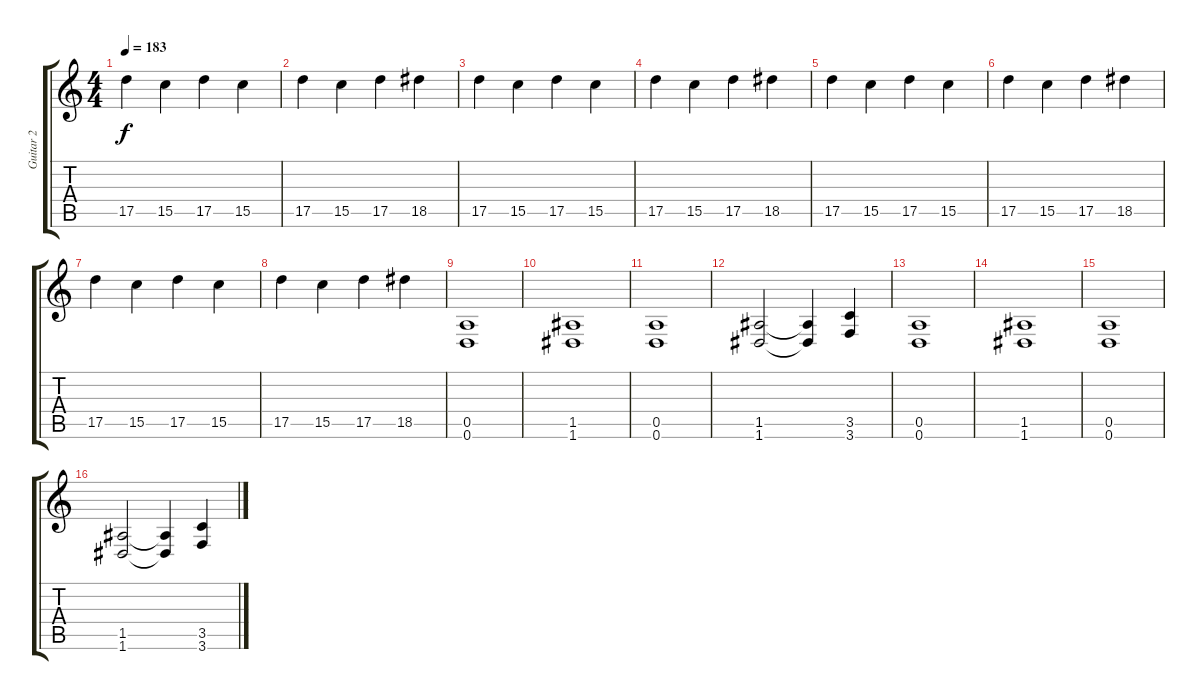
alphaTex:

\track ("Guitar 2" "Guitar 2") {instrument overdrivenguitar}
\staff {score tabs}
\tuning (E4 B3 G3 D3 A2 D2) {hide}
\ts (4 4)
\tempo 183
\clef g2
\ks c
17.5.4{dy f instrument distortionguitar} 15.5.4 17.5.4 15.5.4 |
17.5.4 15.5.4 17.5.4 18.5.4 |
17.5.4{instrument distortionguitar} 15.5.4 17.5.4 15.5.4 |
17.5.4 15.5.4 17.5.4 18.5.4 |
17.5.4{instrument distortionguitar} 15.5.4 17.5.4 15.5.4 |
17.5.4 15.5.4 17.5.4 18.5.4 |
17.5.4{instrument distortionguitar} 15.5.4 17.5.4 15.5.4 |
17.5.4 15.5.4 17.5.4 18.5.4 |
(0.5 0.6).1{instrument distortionguitar} |
(1.5 1.6).1 |
(0.5 0.6).1 |
(1.5 1.6).2 (1.5{t} 1.6{t}).4 (3.5 3.6).4 |
(0.5 0.6).1 |
(1.5 1.6).1 |
(0.5 0.6).1 |
(1.5 1.6).2 (1.5{t} 1.6{t}).4 (3.5 3.6).4
